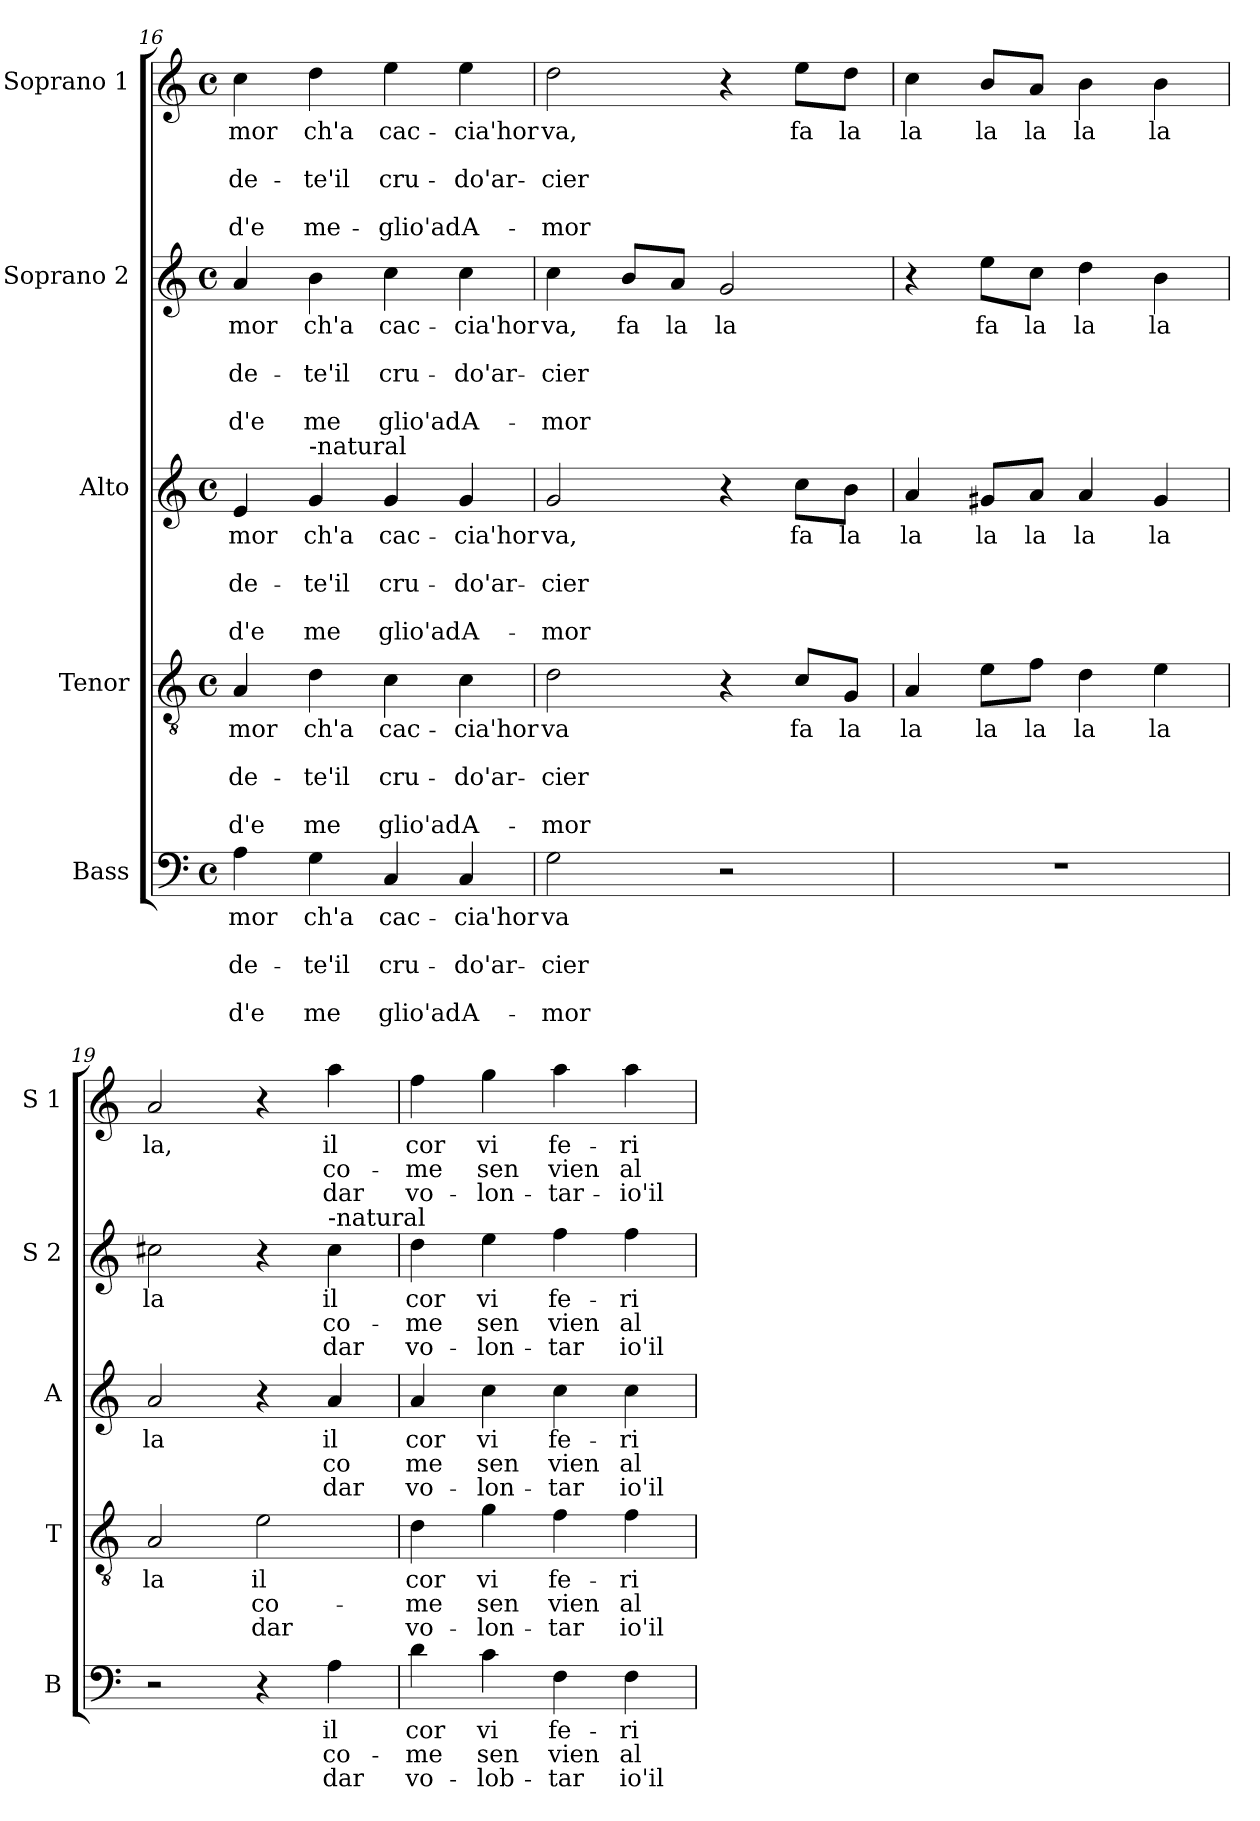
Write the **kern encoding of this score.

**kern	**text	**text	**text	**text	**text	**kern	**text	**text	**text	**text	**text	**kern	**text	**text	**text	**text	**text	**kern	**text	**text	**text	**text	**text	**kern	**text	**text	**text	**text	**text
*part5	*part5	*part5	*part5	*part5	*part5	*part4	*part4	*part4	*part4	*part4	*part4	*part3	*part3	*part3	*part3	*part3	*part3	*part2	*part2	*part2	*part2	*part2	*part2	*part1	*part1	*part1	*part1	*part1	*part1
*staff5	*staff5	*staff5	*staff5	*staff5	*staff5	*staff4	*staff4	*staff4	*staff4	*staff4	*staff4	*staff3	*staff3	*staff3	*staff3	*staff3	*staff3	*staff2	*staff2	*staff2	*staff2	*staff2	*staff2	*staff1	*staff1	*staff1	*staff1	*staff1	*staff1
*I"Bass	*	*	*	*	*	*I"Tenor	*	*	*	*	*	*I"Alto	*	*	*	*	*	*I"Soprano 2	*	*	*	*	*	*I"Soprano 1	*	*	*	*	*
*I'B	*	*	*	*	*	*I'T	*	*	*	*	*	*I'A	*	*	*	*	*	*I'S 2	*	*	*	*	*	*I'S 1	*	*	*	*	*
*clefF4	*	*	*	*	*	*clefGv2	*	*	*	*	*	*clefG2	*	*	*	*	*	*clefG2	*	*	*	*	*	*clefG2	*	*	*	*	*
*k[]	*	*	*	*	*	*k[]	*	*	*	*	*	*k[]	*	*	*	*	*	*k[]	*	*	*	*	*	*k[]	*	*	*	*	*
*C:	*	*	*	*	*	*C:	*	*	*	*	*	*C:	*	*	*	*	*	*C:	*	*	*	*	*	*C:	*	*	*	*	*
*M4/4	*	*	*	*	*	*M4/4	*	*	*	*	*	*M4/4	*	*	*	*	*	*M4/4	*	*	*	*	*	*M4/4	*	*	*	*	*
*met(c)	*	*	*	*	*	*met(c)	*	*	*	*	*	*met(c)	*	*	*	*	*	*met(c)	*	*	*	*	*	*met(c)	*	*	*	*	*
=16	=16	=16	=16	=16	=16	=16	=16	=16	=16	=16	=16	=16	=16	=16	=16	=16	=16	=16	=16	=16	=16	=16	=16	=16	=16	=16	=16	=16	=16
!	!LO:LY:b	!	!LO:LY:b	!	!LO:LY:b	!	!LO:LY:b	!	!LO:LY:b	!	!LO:LY:b	!	!LO:LY:b	!	!LO:LY:b	!	!LO:LY:b	!	!LO:LY:b	!	!LO:LY:b	!	!LO:LY:b	!	!LO:LY:b	!	!LO:LY:b	!	!LO:LY:b
4A\	-mor	.	-de-	.	-d'e	4A/	-mor	.	-de-	.	-d'e	4e/	-mor	.	-de-	.	-d'e	4a/	-mor	.	-de-	.	-d'e	4cc\	-mor	.	-de-	.	-d'e
!	!	!	!	!	!	!	!	!	!	!	!	!LO:TX:a:t=-natural	!	!	!	!	!	!	!	!	!	!	!	!	!	!	!	!	!
!	!LO:LY:b	!	!LO:LY:b	!	!LO:LY:b	!	!LO:LY:b	!	!LO:LY:b	!	!LO:LY:b	!	!LO:LY:b	!	!LO:LY:b	!	!LO:LY:b	!	!LO:LY:b	!	!LO:LY:b	!	!LO:LY:b	!	!LO:LY:b	!	!LO:LY:b	!	!LO:LY:b
4G\	ch'a	.	-te'il	.	me	4d\	ch'a	.	-te'il	.	me	4g/	ch'a	.	-te'il	.	me	4b\	ch'a	.	-te'il	.	me	4dd\	ch'a	.	-te'il	.	me-
!	!LO:LY:b	!	!LO:LY:b	!	!LO:LY:b	!	!LO:LY:b	!	!LO:LY:b	!	!LO:LY:b	!	!LO:LY:b	!	!LO:LY:b	!	!LO:LY:b	!	!LO:LY:b	!	!LO:LY:b	!	!LO:LY:b	!	!LO:LY:b	!	!LO:LY:b	!	!LO:LY:b
4C/	cac-	.	cru-	.	glio'ad	4c\	cac-	.	cru-	.	glio'ad	4g/	cac-	.	cru-	.	glio'ad	4cc\	cac-	.	cru-	.	glio'ad	4ee\	cac-	.	cru-	.	-glio'ad
!	!LO:LY:b	!	!LO:LY:b	!	!LO:LY:b	!	!LO:LY:b	!	!LO:LY:b	!	!LO:LY:b	!	!LO:LY:b	!	!LO:LY:b	!	!LO:LY:b	!	!LO:LY:b	!	!LO:LY:b	!	!LO:LY:b	!	!LO:LY:b	!	!LO:LY:b	!	!LO:LY:b
4C/	-cia'hor	.	-do'ar-	.	A-	4c\	-cia'hor	.	-do'ar-	.	A-	4g/	-cia'hor	.	-do'ar-	.	A-	4cc\	-cia'hor	.	-do'ar-	.	A-	4ee\	-cia'hor	.	-do'ar-	.	A-
=17	=17	=17	=17	=17	=17	=17	=17	=17	=17	=17	=17	=17	=17	=17	=17	=17	=17	=17	=17	=17	=17	=17	=17	=17	=17	=17	=17	=17	=17
!	!LO:LY:b	!	!LO:LY:b	!	!LO:LY:b	!	!LO:LY:b	!	!LO:LY:b	!	!LO:LY:b	!	!LO:LY:b	!	!LO:LY:b	!	!LO:LY:b	!	!LO:LY:b	!	!LO:LY:b	!	!LO:LY:b	!	!LO:LY:b	!	!LO:LY:b	!	!LO:LY:b
2G\	va	.	-cier	.	-mor	2d\	va	.	-cier	.	-mor	2g/	va,	.	-cier	.	-mor	4cc\	va,	.	-cier	.	-mor	2dd\	va,	.	-cier	.	-mor
!	!	!	!	!	!	!	!	!	!	!	!	!	!	!	!	!	!	!	!LO:LY:b	!	!	!	!	!	!	!	!	!	!
.	.	.	.	.	.	.	.	.	.	.	.	.	.	.	.	.	.	8b/L	fa	.	.	.	.	.	.	.	.	.	.
!	!	!	!	!	!	!	!	!	!	!	!	!	!	!	!	!	!	!	!LO:LY:b	!	!	!	!	!	!	!	!	!	!
.	.	.	.	.	.	.	.	.	.	.	.	.	.	.	.	.	.	8a/J	la	.	.	.	.	.	.	.	.	.	.
!	!	!	!	!	!	!	!	!	!	!	!	!	!	!	!	!	!	!	!LO:LY:b	!	!	!	!	!	!	!	!	!	!
2r	.	.	.	.	.	4r	.	.	.	.	.	4r	.	.	.	.	.	2g/	la	.	.	.	.	4r	.	.	.	.	.
!	!	!	!	!	!	!	!LO:LY:b	!	!	!	!	!	!LO:LY:b	!	!	!	!	!	!	!	!	!	!	!	!LO:LY:b	!	!	!	!
.	.	.	.	.	.	8c/L	fa	.	.	.	.	8cc\L	fa	.	.	.	.	.	.	.	.	.	.	8ee\L	fa	.	.	.	.
!	!	!	!	!	!	!	!LO:LY:b	!	!	!	!	!	!LO:LY:b	!	!	!	!	!	!	!	!	!	!	!	!LO:LY:b	!	!	!	!
.	.	.	.	.	.	8G/J	la	.	.	.	.	8b\J	la	.	.	.	.	.	.	.	.	.	.	8dd\J	la	.	.	.	.
=18	=18	=18	=18	=18	=18	=18	=18	=18	=18	=18	=18	=18	=18	=18	=18	=18	=18	=18	=18	=18	=18	=18	=18	=18	=18	=18	=18	=18	=18
!	!	!	!	!	!	!	!LO:LY:b	!	!	!	!	!	!LO:LY:b	!	!	!	!	!	!	!	!	!	!	!	!LO:LY:b	!	!	!	!
1r	.	.	.	.	.	4A/	la	.	.	.	.	4a/	la	.	.	.	.	4r	.	.	.	.	.	4cc\	la	.	.	.	.
!	!	!	!	!	!	!	!LO:LY:b	!	!	!	!	!	!LO:LY:b	!	!	!	!	!	!LO:LY:b	!	!	!	!	!	!LO:LY:b	!	!	!	!
.	.	.	.	.	.	8e\L	la	.	.	.	.	8g#X/L	la	.	.	.	.	8ee\L	fa	.	.	.	.	8b/L	la	.	.	.	.
!	!	!	!	!	!	!	!LO:LY:b	!	!	!	!	!	!LO:LY:b	!	!	!	!	!	!LO:LY:b	!	!	!	!	!	!LO:LY:b	!	!	!	!
.	.	.	.	.	.	8f\J	la	.	.	.	.	8a/J	la	.	.	.	.	8cc\J	la	.	.	.	.	8a/J	la	.	.	.	.
!	!	!	!	!	!	!	!LO:LY:b	!	!	!	!	!	!LO:LY:b	!	!	!	!	!	!LO:LY:b	!	!	!	!	!	!LO:LY:b	!	!	!	!
.	.	.	.	.	.	4d\	la	.	.	.	.	4a/	la	.	.	.	.	4dd\	la	.	.	.	.	4b\	la	.	.	.	.
!	!	!	!	!	!	!	!LO:LY:b	!	!	!	!	!	!LO:LY:b	!	!	!	!	!	!LO:LY:b	!	!	!	!	!	!LO:LY:b	!	!	!	!
.	.	.	.	.	.	4e\	la	.	.	.	.	4g#/	la	.	.	.	.	4b\	la	.	.	.	.	4b\	la	.	.	.	.
=19	=19	=19	=19	=19	=19	=19	=19	=19	=19	=19	=19	=19	=19	=19	=19	=19	=19	=19	=19	=19	=19	=19	=19	=19	=19	=19	=19	=19	=19
!	!	!	!	!	!	!	!LO:LY:b	!	!	!	!	!	!LO:LY:b	!	!	!	!	!	!LO:LY:b	!	!	!	!	!	!LO:LY:b	!	!	!	!
2r	.	.	.	.	.	2A/	la	.	.	.	.	2a/	la	.	.	.	.	2cc#X\	la	.	.	.	.	2a/	la,	.	.	.	.
!	!	!	!	!	!	!	!LO:LY:b	!LO:LY:b	!LO:LY:b	!	!	!	!	!	!	!	!	!	!	!	!	!	!	!	!	!	!	!	!
4r	.	.	.	.	.	2e\	il	co-	dar	.	.	4r	.	.	.	.	.	4r	.	.	.	.	.	4r	.	.	.	.	.
!	!	!	!	!	!	!	!	!	!	!	!	!	!	!	!	!	!	!LO:TX:a:t=-natural	!	!	!	!	!	!	!	!	!	!	!
!	!LO:LY:b	!LO:LY:b	!LO:LY:b	!	!	!	!	!	!	!	!	!	!LO:LY:b	!LO:LY:b	!LO:LY:b	!	!	!	!LO:LY:b	!LO:LY:b	!LO:LY:b	!	!	!	!LO:LY:b	!LO:LY:b	!LO:LY:b	!	!
4A\	il	co-	dar	.	.	.	.	.	.	.	.	4a/	il	co	dar	.	.	4cc#\	il	co-	dar	.	.	4aa\	il	co-	dar	.	.
!!LO:LB:g=z
=20	=20	=20	=20	=20	=20	=20	=20	=20	=20	=20	=20	=20	=20	=20	=20	=20	=20	=20	=20	=20	=20	=20	=20	=20	=20	=20	=20	=20	=20
!	!LO:LY:b	!LO:LY:b	!LO:LY:b	!	!	!	!LO:LY:b	!LO:LY:b	!LO:LY:b	!	!	!	!LO:LY:b	!LO:LY:b	!LO:LY:b	!	!	!	!LO:LY:b	!LO:LY:b	!LO:LY:b	!	!	!	!LO:LY:b	!LO:LY:b	!LO:LY:b	!	!
4d\	cor	-me	vo-	.	.	4d\	cor	-me	vo-	.	.	4a/	cor	me	vo-	.	.	4dd\	cor	-me	vo-	.	.	4ff\	cor	-me	vo-	.	.
!	!LO:LY:b	!LO:LY:b	!LO:LY:b	!	!	!	!LO:LY:b	!LO:LY:b	!LO:LY:b	!	!	!	!LO:LY:b	!LO:LY:b	!LO:LY:b	!	!	!	!LO:LY:b	!LO:LY:b	!LO:LY:b	!	!	!	!LO:LY:b	!LO:LY:b	!LO:LY:b	!	!
4c\	vi	sen	-lob-	.	.	4g\	vi	sen	-lon-	.	.	4cc\	vi	sen	-lon-	.	.	4ee\	vi	sen	-lon-	.	.	4gg\	vi	sen	-lon-	.	.
!	!LO:LY:b	!LO:LY:b	!LO:LY:b	!	!	!	!LO:LY:b	!LO:LY:b	!LO:LY:b	!	!	!	!LO:LY:b	!LO:LY:b	!LO:LY:b	!	!	!	!LO:LY:b	!LO:LY:b	!LO:LY:b	!	!	!	!LO:LY:b	!LO:LY:b	!LO:LY:b	!	!
4F\	fe-	vien	-tar	.	.	4f\	fe-	vien	-tar	.	.	4cc\	fe-	vien	-tar	.	.	4ff\	fe-	vien	-tar	.	.	4aa\	fe-	vien	-tar-	.	.
!	!LO:LY:b	!LO:LY:b	!LO:LY:b	!	!	!	!LO:LY:b	!LO:LY:b	!LO:LY:b	!	!	!	!LO:LY:b	!LO:LY:b	!LO:LY:b	!	!	!	!LO:LY:b	!LO:LY:b	!LO:LY:b	!	!	!	!LO:LY:b	!LO:LY:b	!LO:LY:b	!	!
4F\	-ri	al-	io'il	.	.	4f\	-ri-	al-	io'il	.	.	4cc\	-ri-	al-	io'il	.	.	4ff\	-ri-	al-	io'il	.	.	4aa\	-ri-	al-	-io'il	.	.
=	=	=	=	=	=	=	=	=	=	=	=	=	=	=	=	=	=	=	=	=	=	=	=	=	=	=	=	=	=
*-	*-	*-	*-	*-	*-	*-	*-	*-	*-	*-	*-	*-	*-	*-	*-	*-	*-	*-	*-	*-	*-	*-	*-	*-	*-	*-	*-	*-	*-
